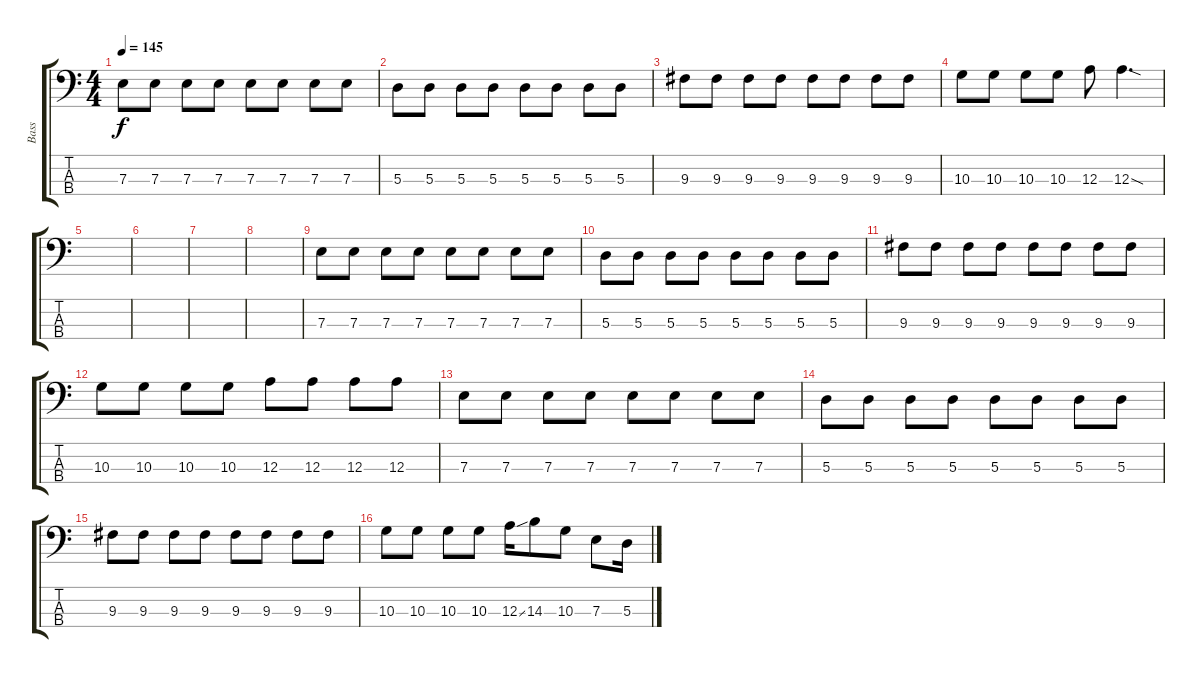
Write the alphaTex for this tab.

\track ("Bass" "Bass") {instrument electricbassfinger}
\staff {score tabs}
\tuning (G2 D2 A1 E1) {hide}
\ts (4 4)
\tempo 145
\clef f4
\ks c
7.3.8{dy f} 7.3.8 7.3.8 7.3.8 7.3.8 7.3.8 7.3.8 7.3.8 |
5.3.8 5.3.8 5.3.8 5.3.8 5.3.8 5.3.8 5.3.8 5.3.8 |
9.3.8 9.3.8 9.3.8 9.3.8 9.3.8 9.3.8 9.3.8 9.3.8 |
10.3.8 10.3.8 10.3.8 10.3.8 12.3.8 12.3{sod}.4{d} |
|
|
|
|
7.3.8 7.3.8 7.3.8 7.3.8 7.3.8 7.3.8 7.3.8 7.3.8 |
5.3.8 5.3.8 5.3.8 5.3.8 5.3.8 5.3.8 5.3.8 5.3.8 |
9.3.8 9.3.8 9.3.8 9.3.8 9.3.8 9.3.8 9.3.8 9.3.8 |
10.3.8 10.3.8 10.3.8 10.3.8 12.3.8 12.3.8 12.3.8 12.3.8 |
7.3.8 7.3.8 7.3.8 7.3.8 7.3.8 7.3.8 7.3.8 7.3.8 |
5.3.8 5.3.8 5.3.8 5.3.8 5.3.8 5.3.8 5.3.8 5.3.8 |
9.3.8 9.3.8 9.3.8 9.3.8 9.3.8 9.3.8 9.3.8 9.3.8 |
10.3.8 10.3.8 10.3.8 10.3.8 12.3{ss}.16 14.3.8 10.3.8 7.3.8 5.3.16
